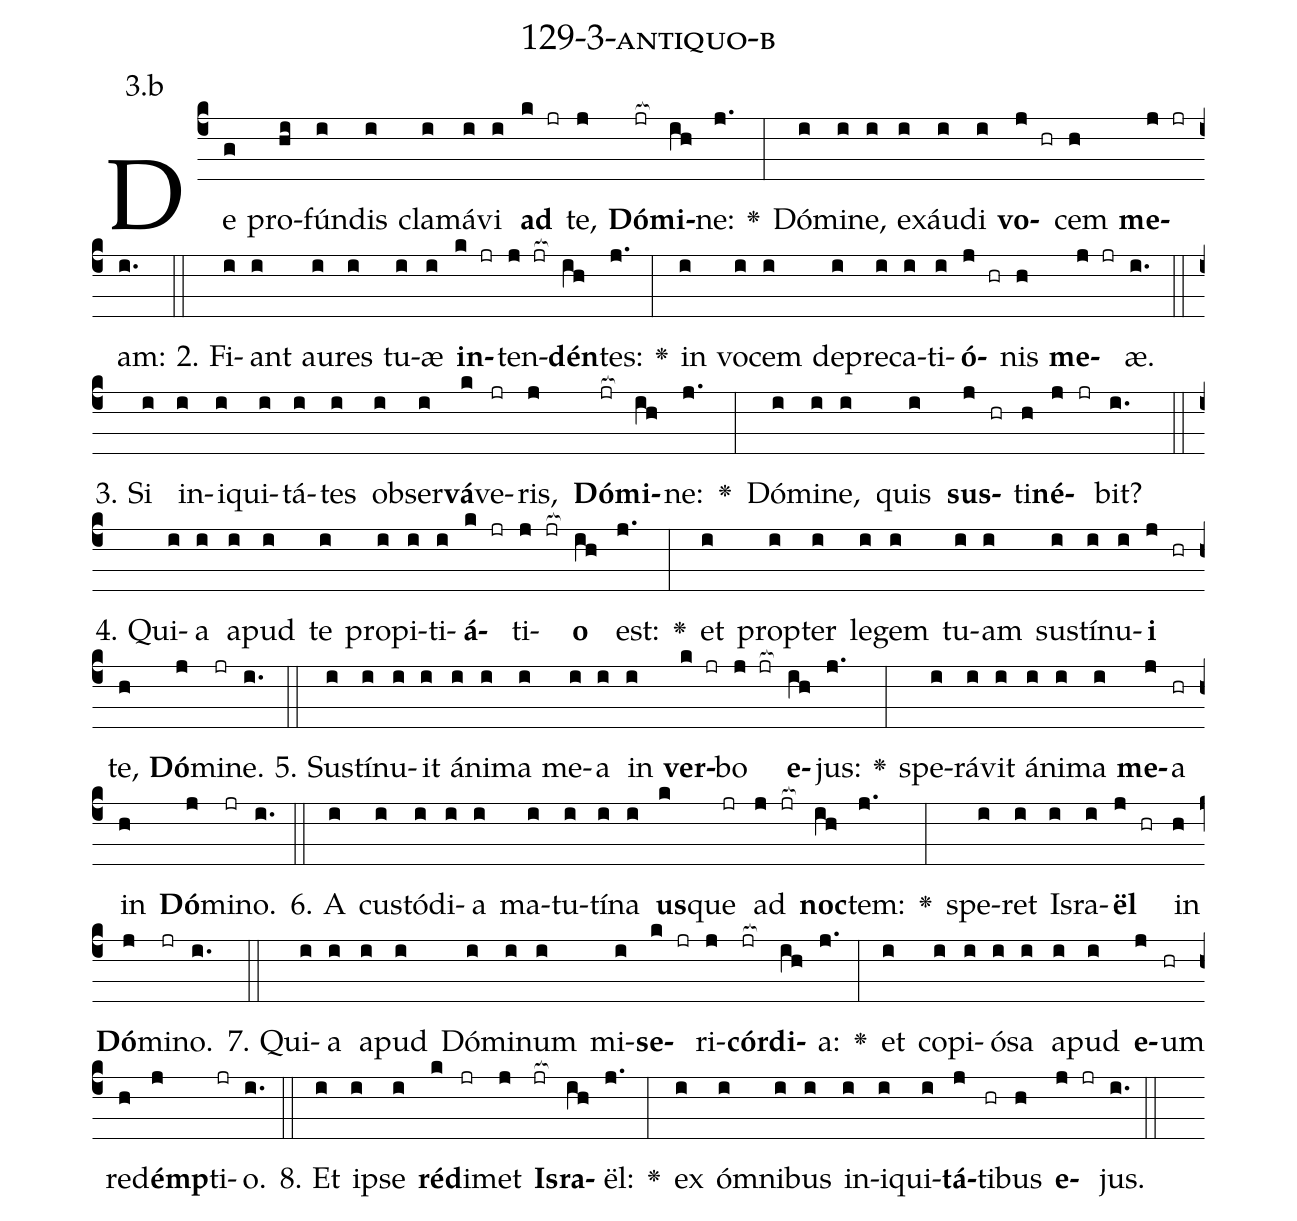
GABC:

name: 129-3-antiquo-b;
annotation: 3.b;
%%
(c4)De(g) pro(hi)fún(i)dis(i) cla(i)má(i)vi(i) <b>ad</b>(k jr) te,(j) <b>Dó</b>(jr[ocb:1{])<b>mi</b>(ih[ocb:0}])ne:(j.) <v>\greheightstar</v>(:) Dó(i)mi(i)ne,(i) ex(i)áu(i)di(i) <b>vo</b>(j hr)cem(h) <b>me</b>(j jr)am:(i.) (::)
2. Fi(i)ant(i) au(i)res(i) tu(i)æ(i) <b>in</b>(k jr)ten(j jr[ocb:1{])<b>dén</b>(ih[ocb:0}])tes:(j.) <v>\greheightstar</v>(:) in(i) vo(i)cem(i) de(i)pre(i)ca(i)ti(i)<b>ó</b>(j hr)nis(h) <b>me</b>(j jr)æ.(i.) (::)
3. Si(i) in(i)i(i)qui(i)tá(i)tes(i) ob(i)ser(i)<b>vá</b>(k)ve(jr)ris,(j) <b>Dó</b>(jr[ocb:1{])<b>mi</b>(ih[ocb:0}])ne:(j.) <v>\greheightstar</v>(:) Dó(i)mi(i)ne,(i) quis(i) <b>sus</b>(j hr)ti(h)<b>né</b>(j jr)bit?(i.) (::)
4. Qui(i)a(i) a(i)pud(i) te(i) pro(i)pi(i)ti(i)<b>á</b>(k jr)ti(j jr[ocb:1{])<b>o</b>(ih[ocb:0}]) est:(j.) <v>\greheightstar</v>(:) et(i) prop(i)ter(i) le(i)gem(i) tu(i)am(i) sus(i)tí(i)nu(i)<b>i</b>(j hr) te,(h) <b>Dó</b>(j)mi(jr)ne.(i.) (::)
5. Sus(i)tí(i)nu(i)it(i) á(i)ni(i)ma(i) me(i)a(i) in(i) <b>ver</b>(k jr)bo(j jr[ocb:1{]) <b>e</b>(ih[ocb:0}])jus:(j.) <v>\greheightstar</v>(:) spe(i)rá(i)vit(i) á(i)ni(i)ma(i) <b>me</b>(j)a(hr) in(h) <b>Dó</b>(j)mi(jr)no.(i.) (::)
6. A(i) cus(i)tó(i)di(i)a(i) ma(i)tu(i)tí(i)na(i) <b>us</b>(k)que(jr) ad(j jr[ocb:1{]) <b>noc</b>(ih[ocb:0}])tem:(j.) <v>\greheightstar</v>(:) spe(i)ret(i) Is(i)ra(i)<b>ël</b>(j hr) in(h) <b>Dó</b>(j)mi(jr)no.(i.) (::)
7. Qui(i)a(i) a(i)pud(i) Dó(i)mi(i)num(i) mi(i)<b>se</b>(k jr)ri(j)<b>cór</b>(jr[ocb:1{])<b>di</b>(ih[ocb:0}])a:(j.) <v>\greheightstar</v>(:) et(i) co(i)pi(i)ó(i)sa(i) a(i)pud(i) <b>e</b>(j)um(hr) red(h)<b>émp</b>(j)ti(jr)o.(i.) (::)
8. Et(i) ip(i)se(i) <b>réd</b>(k)i(jr)met(j) <b>Is</b>(jr[ocb:1{])<b>ra</b>(ih[ocb:0}])ël:(j.) <v>\greheightstar</v>(:) ex(i) óm(i)ni(i)bus(i) in(i)i(i)qui(i)<b>tá</b>(j)ti(hr)bus(h) <b>e</b>(j jr)jus.(i.) (::)
